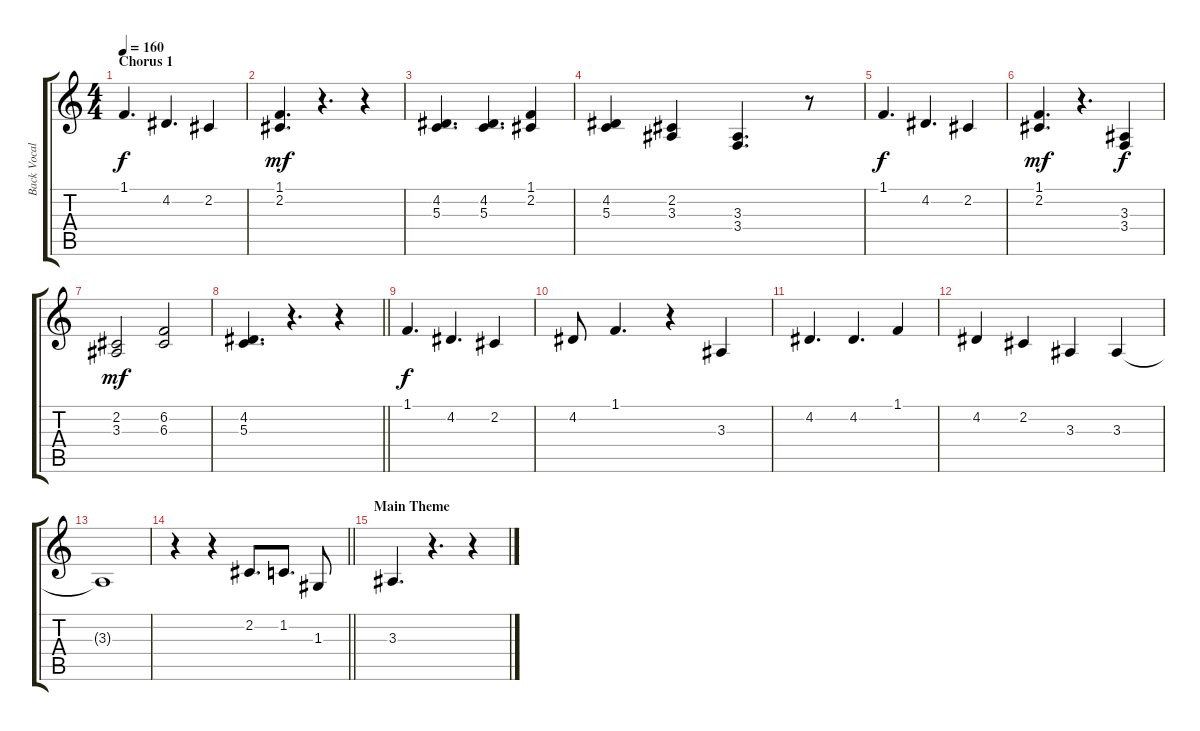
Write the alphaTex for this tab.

\track ("Back Vocal" "Back Vocal") {instrument lead1square}
\staff {score tabs}
\tuning (E4 B3 G3 D3 A2 E2) {hide}
\ts (4 4)
\section ("" "Chorus 1")
\tempo 160
\clef g2
\ks c
1.1.4{d dy f} 4.2.4{d} 2.2.4 |
(1.1 2.2).4{d dy mf} r.4{d} r.4 |
(4.2 5.3).4{d} (4.2 5.3).4{d} (1.1 2.2).4 |
(4.2 5.3).4 (2.2 3.3).4 (3.3 3.4).4{d} r.8 |
1.1.4{d dy f} 4.2.4{d} 2.2.4 |
(1.1 2.2).4{d dy mf} r.4{d} (3.3 3.4).4{dy f} |
(2.2 3.3).2{dy mf} (6.2 6.3).2 |
\barLineRight lightlight
(4.2 5.3).4{d} r.4{d} r.4 |
1.1.4{d dy f} 4.2.4{d} 2.2.4 |
4.2.8 1.1.4{d} r.4 3.3.4 |
4.2.4{d} 4.2.4{d} 1.1.4 |
4.2.4 2.2.4 3.3.4 3.3.4 |
3.3{t}.1 |
\barLineRight lightlight
r.4 r.4 2.2.8{d} 1.2.8{d} 1.3.8 |
\section ("" "Main Theme")
3.3.4{d} r.4{d} r.4
